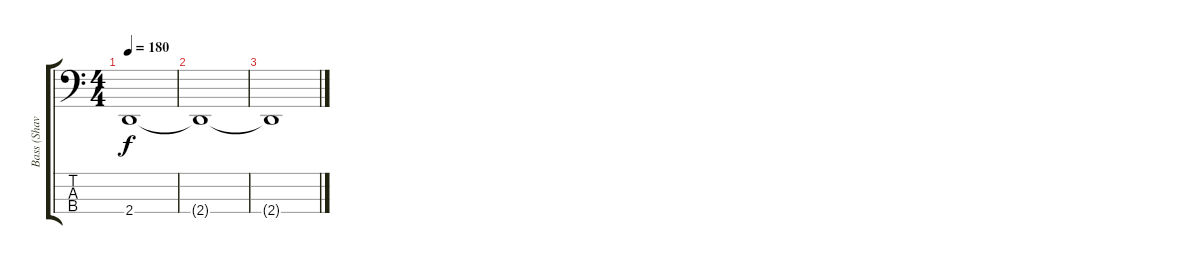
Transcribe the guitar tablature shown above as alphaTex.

\track ("Bass (Shavo)" "Bass (Shav") {instrument electricbassfinger}
\staff {score tabs}
\tuning (F2 C2 G1 C1) {hide}
\ts (4 4)
\tempo 180
\clef f4
\ks c
2.4.1{dy f} |
2.4{t}.1 |
2.4{t}.1
